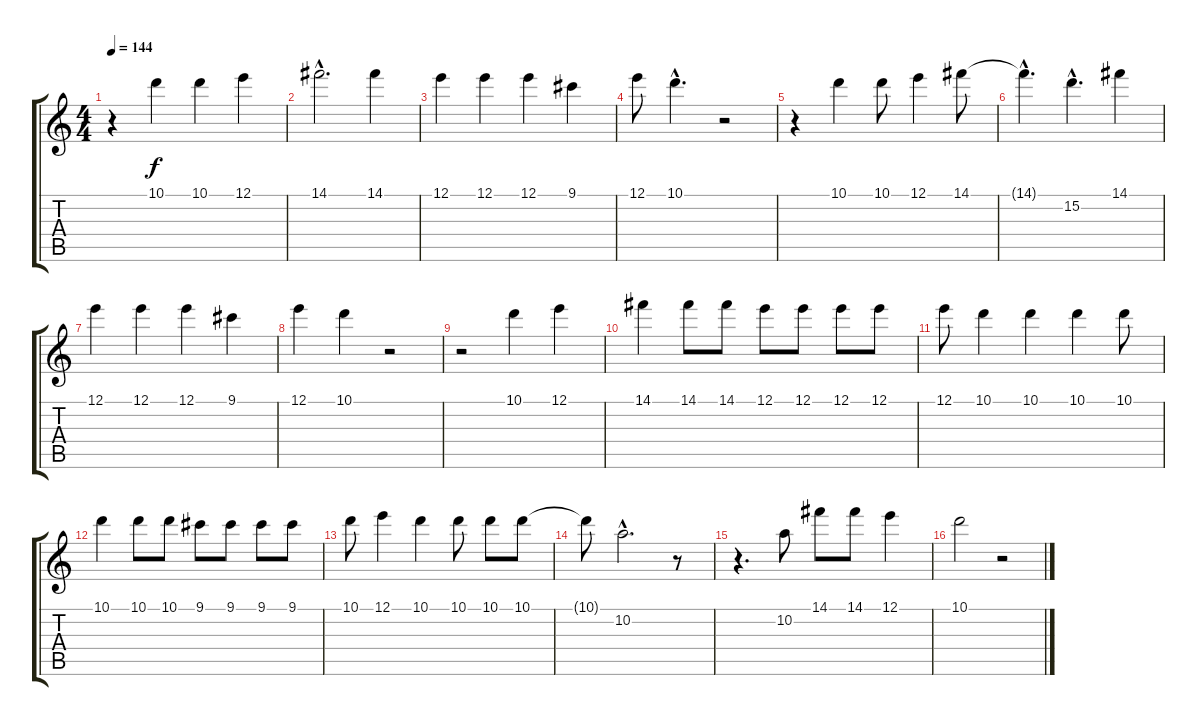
\track "" {instrument electricguitarjazz}
\staff {score tabs}
\tuning (E4 B3 G3 D3 A2 E2) {hide}
\ts (4 4)
\tempo 144
\clef g2
\ks c
r.4{dy f} 10.1.4 10.1.4 12.1.4 |
14.1{hac}.2{d} 14.1.4 |
12.1.4 12.1.4 12.1.4 9.1.4 |
12.1.8 10.1{hac}.4{d} r.2 |
r.4 10.1.4 10.1.8 12.1.4 14.1.8 |
14.1{hac t}.4{d} 15.2{hac}.4{d} 14.1.4 |
12.1.4 12.1.4 12.1.4 9.1.4 |
12.1.4 10.1.4 r.2 |
r.2 10.1.4 12.1.4 |
14.1.4 14.1.8 14.1.8 12.1.8 12.1.8 12.1.8 12.1.8 |
12.1.8 10.1.4 10.1.4 10.1.4 10.1.8 |
10.1.4 10.1.8 10.1.8 9.1.8 9.1.8 9.1.8 9.1.8 |
10.1.8 12.1.4 10.1.4 10.1.8 10.1.8 10.1.8 |
10.1{t}.8 10.2{hac}.2{d} r.8 |
r.4{d} 10.2.8 14.1.8 14.1.8 12.1.4 |
10.1.2 r.2
